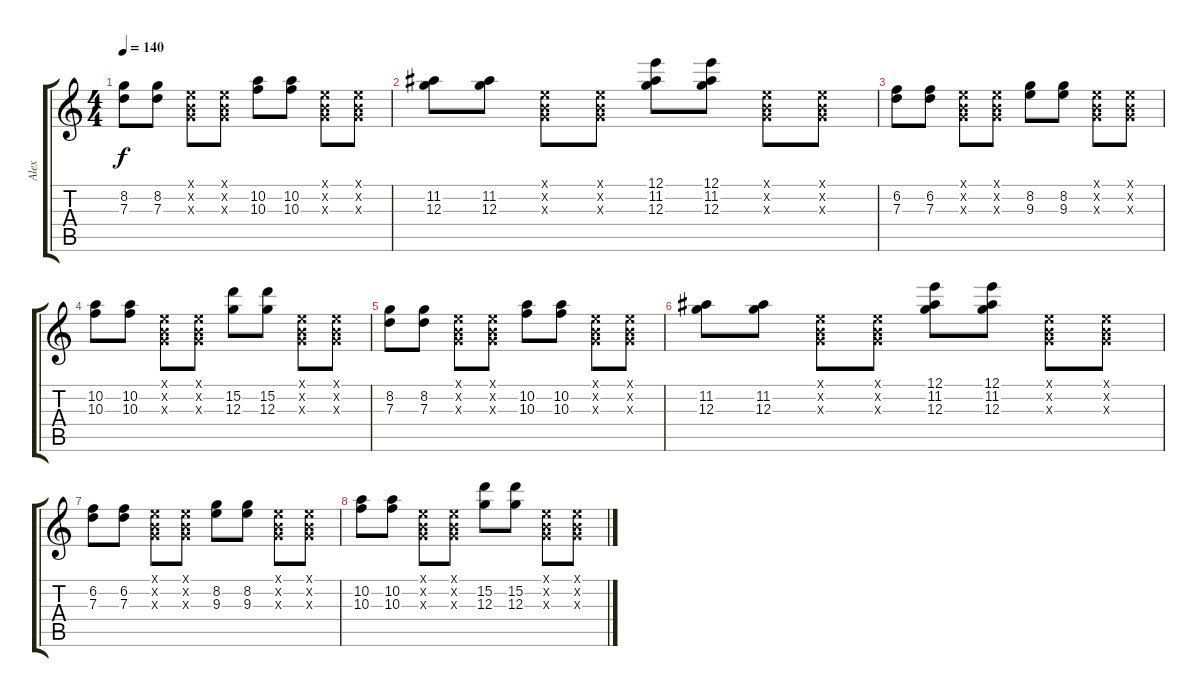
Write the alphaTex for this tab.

\track ("Alex" "Alex") {instrument distortionguitar}
\staff {score tabs}
\tuning (E4 B3 G3 D3 A2 E2) {hide}
\ts (4 4)
\tempo 140
\clef g2
\ks c
(8.2 7.3).8{dy f} (8.2 7.3).8 (0.1{x} 0.2{x} 0.3{x}).8 (0.1{x} 0.2{x} 0.3{x}).8 (10.2 10.3).8 (10.2 10.3).8 (0.1{x} 0.2{x} 0.3{x}).8 (0.1{x} 0.2{x} 0.3{x}).8 |
(11.2 12.3).8 (11.2 12.3).8 (0.1{x} 0.2{x} 0.3{x}).8 (0.1{x} 0.2{x} 0.3{x}).8 (12.1 11.2 12.3).8 (12.1 11.2 12.3).8 (0.1{x} 0.2{x} 0.3{x}).8 (0.1{x} 0.2{x} 0.3{x}).8 |
(6.2 7.3).8 (6.2 7.3).8 (0.1{x} 0.2{x} 0.3{x}).8 (0.1{x} 0.2{x} 0.3{x}).8 (8.2 9.3).8 (8.2 9.3).8 (0.1{x} 0.2{x} 0.3{x}).8 (0.1{x} 0.2{x} 0.3{x}).8 |
(10.2 10.3).8 (10.2 10.3).8 (0.1{x} 0.2{x} 0.3{x}).8 (0.1{x} 0.2{x} 0.3{x}).8 (15.2 12.3).8 (15.2 12.3).8 (0.1{x} 0.2{x} 0.3{x}).8 (0.1{x} 0.2{x} 0.3{x}).8 |
(8.2 7.3).8 (8.2 7.3).8 (0.1{x} 0.2{x} 0.3{x}).8 (0.1{x} 0.2{x} 0.3{x}).8 (10.2 10.3).8 (10.2 10.3).8 (0.1{x} 0.2{x} 0.3{x}).8 (0.1{x} 0.2{x} 0.3{x}).8 |
(11.2 12.3).8 (11.2 12.3).8 (0.1{x} 0.2{x} 0.3{x}).8 (0.1{x} 0.2{x} 0.3{x}).8 (12.1 11.2 12.3).8 (12.1 11.2 12.3).8 (0.1{x} 0.2{x} 0.3{x}).8 (0.1{x} 0.2{x} 0.3{x}).8 |
(6.2 7.3).8 (6.2 7.3).8 (0.1{x} 0.2{x} 0.3{x}).8 (0.1{x} 0.2{x} 0.3{x}).8 (8.2 9.3).8 (8.2 9.3).8 (0.1{x} 0.2{x} 0.3{x}).8 (0.1{x} 0.2{x} 0.3{x}).8 |
(10.2 10.3).8 (10.2 10.3).8 (0.1{x} 0.2{x} 0.3{x}).8 (0.1{x} 0.2{x} 0.3{x}).8 (15.2 12.3).8 (15.2 12.3).8 (0.1{x} 0.2{x} 0.3{x}).8 (0.1{x} 0.2{x} 0.3{x}).8
